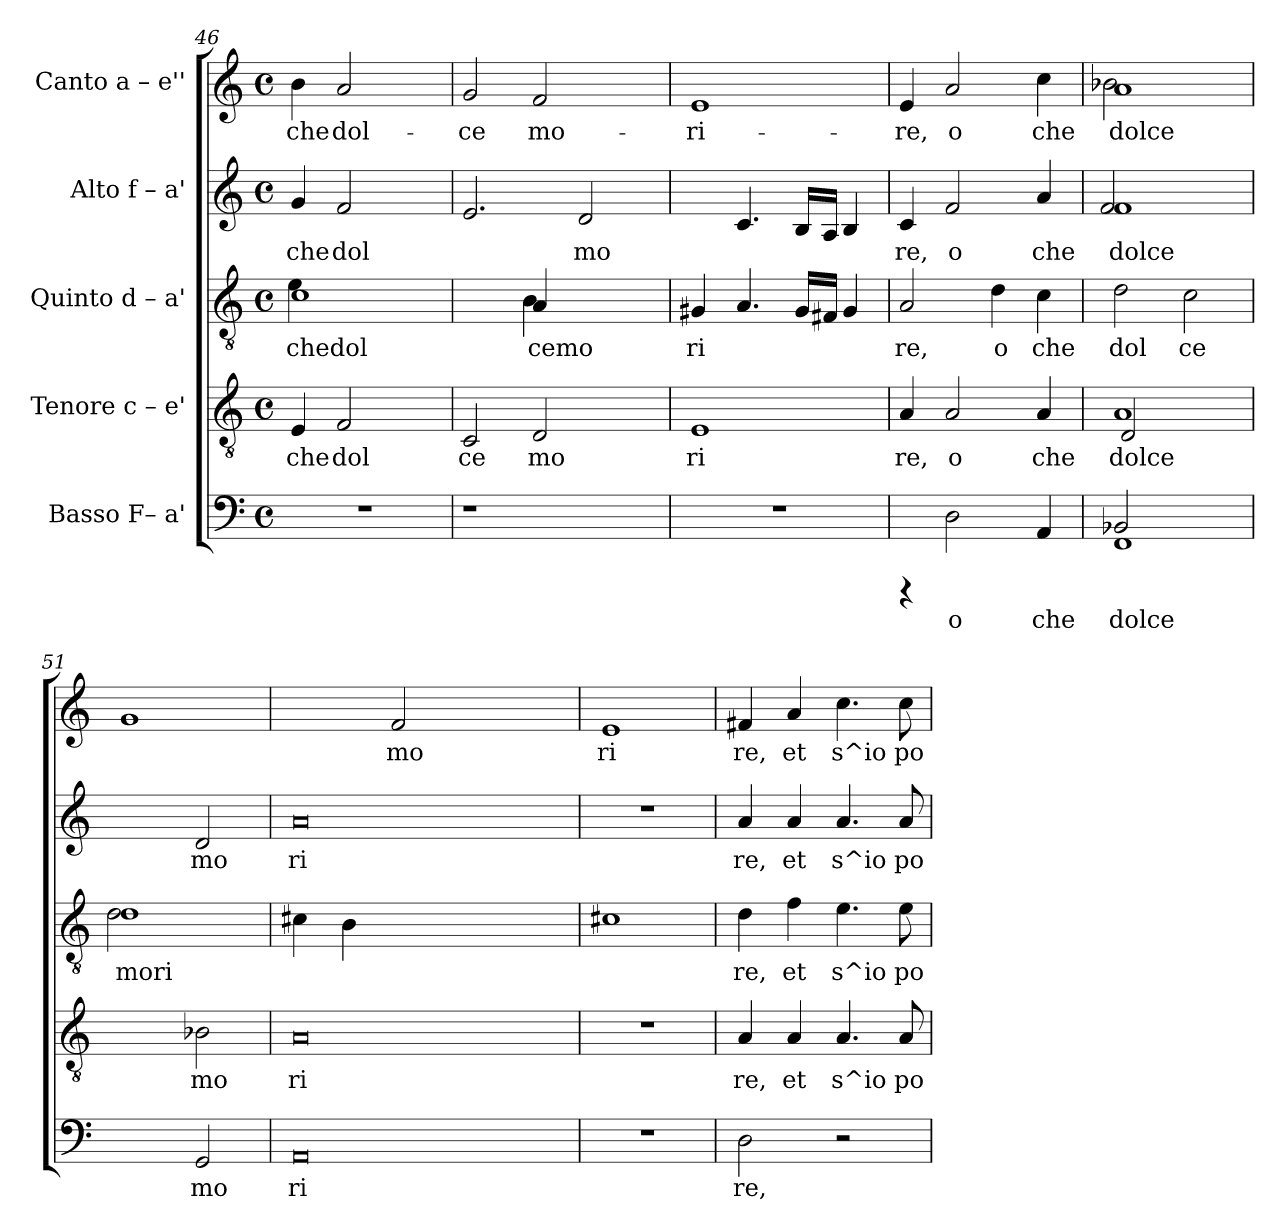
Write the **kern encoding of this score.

**kern	**text	**kern	**text	**kern	**text	**kern	**text	**kern	**text
*part5	*part5	*part4	*part4	*part3	*part3	*part2	*part2	*part1	*part1
*staff5	*staff5	*staff4	*staff4	*staff3	*staff3	*staff2	*staff2	*staff1	*staff1
*I"Basso  F– a'	*	*I"Tenore  c – e'	*	*I"Quinto  d – a'	*	*I"Alto  f – a'	*	*I"Canto  a – e''	*
*clefF4	*	*clefGv2	*	*clefGv2	*	*clefG2	*	*clefG2	*
*k[]	*	*k[]	*	*k[]	*	*k[]	*	*k[]	*
*C:	*	*C:	*	*C:	*	*C:	*	*C:	*
*M4/4	*	*M4/4	*	*M4/4	*	*M4/4	*	*M4/4	*
*met(c)	*	*met(c)	*	*met(c)	*	*met(c)	*	*met(c)	*
=46	=46	=46	=46	=46	=46	=46	=46	=46	=46
!	!	!	!LO:LY:b:rj	!	!LO:LY:b:rj	!	!LO:LY:b:rj	!	!LO:LY:b:rj
*	*	*	*	*^	*	*	*	*	*
1r	.	4E/	che	1c	4e\	chedol	4g/	che	4b\	che
!	!	!	!LO:LY:b:rj	!	!	!	!	!LO:LY:b:rj	!	!LO:LY:b:rj
.	.	2F/	dol	.	2.ryy	.	2f/	dol	2a/	dol-
.	.	4ryy	.	.	.	.	4ryy	.	4ryy	.
=47	=47	=47	=47	=47	=47	=47	=47	=47	=47	=47
!	!	!	!LO:LY:b:rj	!	!	!	!	!	!	!LO:LY:b:rj
1r	.	2C/	ce	2ryy	2ryy	.	2.e/	.	2g/	-ce
!	!	!	!LO:LY:b:rj	!	!	!LO:LY:b:rj	!	!	!	!LO:LY:b:rj
.	.	2D/	mo	4A/	4B\	cemo	.	.	2f/	mo-
!	!	!	!	!	!	!	!	!LO:LY:b:rj	!	!
.	.	.	.	2ryy	2ryy	.	2d/	mo	.	.
4ryy	.	4ryy	.	.	.	.	.	.	4ryy	.
*	*	*	*	*v	*v	*	*	*	*	*
=48	=48	=48	=48	=48	=48	=48	=48	=48	=48
!	!	!	!LO:LY:b:rj	!	!LO:LY:b:rj	!	!	!	!LO:LY:b:rj
1r	.	1E	ri	4G#X/	ri	4ryy	.	1e	-ri-
!	!	!	!	!	!LO:LY:b:rj	!	!	!	!
.	.	.	.	4.A/	.	4.c/	.	.	.
!	!	!	!	!	!LO:LY:b:rj	!	!LO:LY:b:rj	!	!
.	.	.	.	16G#/L	.	16B/L	.	.	.
!	!	!	!	!	!LO:LY:b:rj	!	!LO:LY:b:rj	!	!
.	.	.	.	16F#X/J	.	16A/J	.	.	.
!	!	!	!	!	!LO:LY:b:rj	!	!LO:LY:b:rj	!	!
.	.	.	.	4G#/	.	4B/	.	.	.
=49	=49	=49	=49	=49	=49	=49	=49	=49	=49
!	!	!	!LO:LY:b:rj	!	!LO:LY:b:rj	!	!LO:LY:b:rj	!	!LO:LY:b:rj
4rCCC	.	4A/	re,	2A/	re,	4c/	re,	4e/	-re,
!	!LO:LY:b:cj	!	!LO:LY:b:rj	!	!	!	!LO:LY:b:rj	!	!LO:LY:b:rj
2D\	o	2A/	o	.	.	2f/	o	2a/	o
!	!	!	!	!	!LO:LY:b:rj	!	!	!	!
.	.	.	.	4d\	o	.	.	.	.
!	!LO:LY:b:cj	!	!LO:LY:b:rj	!	!LO:LY:b:rj	!	!LO:LY:b:rj	!	!LO:LY:b:rj
4AA/	che	4A/	che	4c\	che	4a/	che	4cc\	che
=50	=50	=50	=50	=50	=50	=50	=50	=50	=50
*^	*	*	*	*	*	*	*	*	*
!	!	!LO:LY:b:cj	!	!LO:LY:b:rj	!	!LO:LY:b:rj	!	!LO:LY:b:rj	!	!LO:LY:b:rj
*	*	*	*^	*	*	*	*^	*	*^	*
1FF	2BB-X/	dolce	1A	2D/	dolce	2d\	dol	1f	2f/	dolce	1a	2b-X\	dolce-
!	!	!	!	!	!	!	!LO:LY:b:rj	!	!	!	!	!	!
.	2ryy	.	.	2ryy	.	2c\	ce	.	2ryy	.	.	2ryy	.
=51	=51	=51	=51	=51	=51	=51	=51	=51	=51	=51	=51	=51	=51
*	*	*	*	*	*	*^	*	*	*	*	*	*	*
!	!	!	!	!	!	!	!	!LO:LY:b:rj	!	!	!	!	!	!LO:LY:b:rj
*v	*v	*	*	*	*	*	*	*	*v	*v	*	*v	*v	*
*	*	*v	*v	*	*	*	*	*	*	*	*
2ryy	.	2ryy	.	1d	2d\	mori	2ryy	.	1g	--
!	!LO:LY:b:cj	!	!LO:LY:b:rj	!	!	!	!	!LO:LY:b:rj	!	!
2GG/	mo	2B-X\	mo	.	2ryy	.	2d/	mo	.	.
!!LO:LB:g=z
=52	=52	=52	=52	=52	=52	=52	=52	=52	=52	=52
!	!LO:LY:b:cj	!	!LO:LY:b:rj	!	!	!LO:LY:b:rj	!	!LO:LY:b:rj	!	!
*	*	*	*	*v	*v	*	*	*	*	*
0AA	ri	0A	ri	4c#X\	.	0a	ri	2ryy	.
!	!	!	!	!	!LO:LY:b:rj	!	!	!	!
.	.	.	.	4B\	.	.	.	.	.
!	!	!	!	!	!	!	!	!	!LO:LY:b:rj
.	.	.	.	1.ryy	.	.	.	2f/	-mo
.	.	.	.	.	.	.	.	1ryy	.
=53	=53	=53	=53	=53	=53	=53	=53	=53	=53
!	!	!	!	!	!LO:LY:b:rj	!	!	!	!LO:LY:b:rj
1r	.	1r	.	1c#X	.	1r	.	1e	ri
=54	=54	=54	=54	=54	=54	=54	=54	=54	=54
!	!LO:LY:b:cj	!	!LO:LY:b:rj	!	!LO:LY:b:rj	!	!LO:LY:b:rj	!	!LO:LY:b:rj
2D\	re,	4A/	re,	4d\	re,	4a/	re,	4f#X/	re,
!	!	!	!LO:LY:b:rj	!	!LO:LY:b:rj	!	!LO:LY:b:rj	!	!LO:LY:b:rj
.	.	4A/	et	4f\	et	4a/	et	4a/	et
!	!	!	!LO:LY:b:rj	!	!LO:LY:b:rj	!	!LO:LY:b:rj	!	!LO:LY:b:rj
2r	.	4.A/	s^io	4.e\	s^io	4.a/	s^io	4.cc\	s^io
!	!	!	!LO:LY:b:rj	!	!LO:LY:b:rj	!	!LO:LY:b:rj	!	!LO:LY:b:rj
.	.	8A/	po	8e\	po	8a/	po	8cc\	po
=	=	=	=	=	=	=	=	=	=
*-	*-	*-	*-	*-	*-	*-	*-	*-	*-
